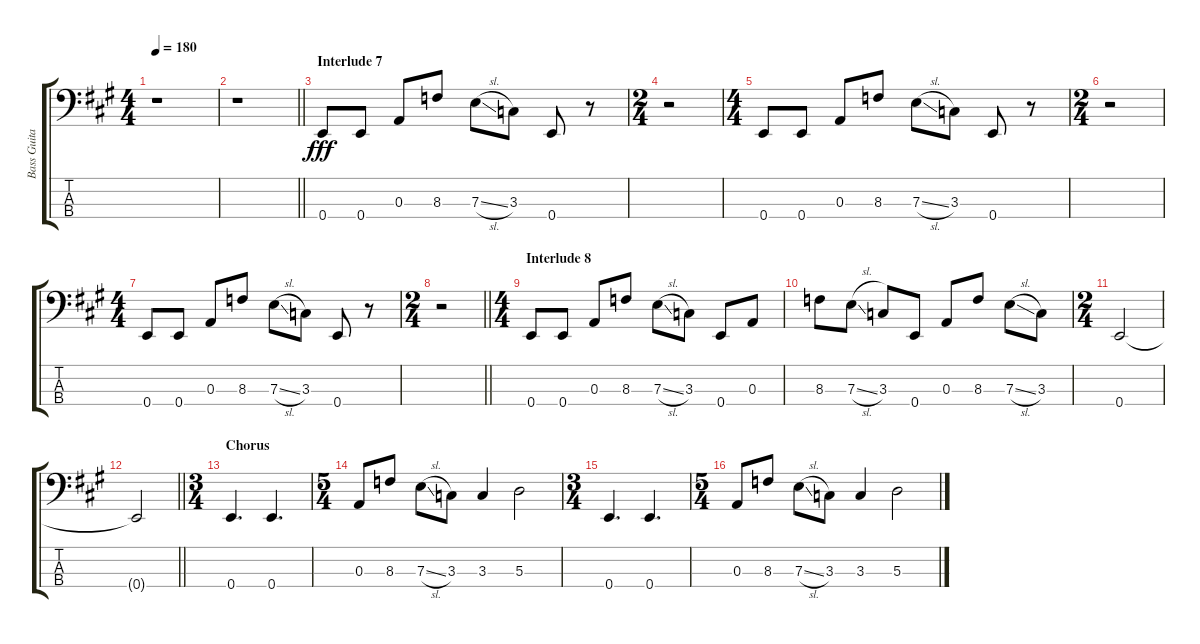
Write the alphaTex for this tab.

\track ("Bass Guitar " "Bass Guita") {instrument electricbasspick}
\staff {score tabs}
\tuning (G2 D2 A1 E1) {hide}
\ts (4 4)
\tempo 180
\clef f4
\ks a
r.1{dy fff} |
\barLineRight lightlight
r.1 |
\section ("" "Interlude 7")
0.4.8 0.4.8 0.3.8 8.3.8 7.3{sl}.8 3.3.8 0.4.8 r.8 |
\ts (2 4)
r.2 |
\ts (4 4)
0.4.8 0.4.8 0.3.8 8.3.8 7.3{sl}.8 3.3.8 0.4.8 r.8 |
\ts (2 4)
r.2 |
\ts (4 4)
0.4.8 0.4.8 0.3.8 8.3.8 7.3{sl}.8 3.3.8 0.4.8 r.8 |
\ts (2 4)
\barLineRight lightlight
r.2 |
\ts (4 4)
\section ("" "Interlude 8")
0.4.8 0.4.8 0.3.8 8.3.8 7.3{sl}.8 3.3.8 0.4.8 0.3.8 |
8.3.8 7.3{sl}.8 3.3.8 0.4.8 0.3.8 8.3.8 7.3{sl}.8 3.3.8 |
\ts (2 4)
0.4.2 |
\barLineRight lightlight
0.4{t}.2 |
\ts (3 4)
\section ("" "Chorus")
0.4.4{d} 0.4.4{d} |
\ts (5 4)
0.3.8 8.3.8 7.3{sl}.8 3.3.8 3.3.4 5.3.2 |
\ts (3 4)
0.4.4{d} 0.4.4{d} |
\ts (5 4)
0.3.8 8.3.8 7.3{sl}.8 3.3.8 3.3.4 5.3.2
